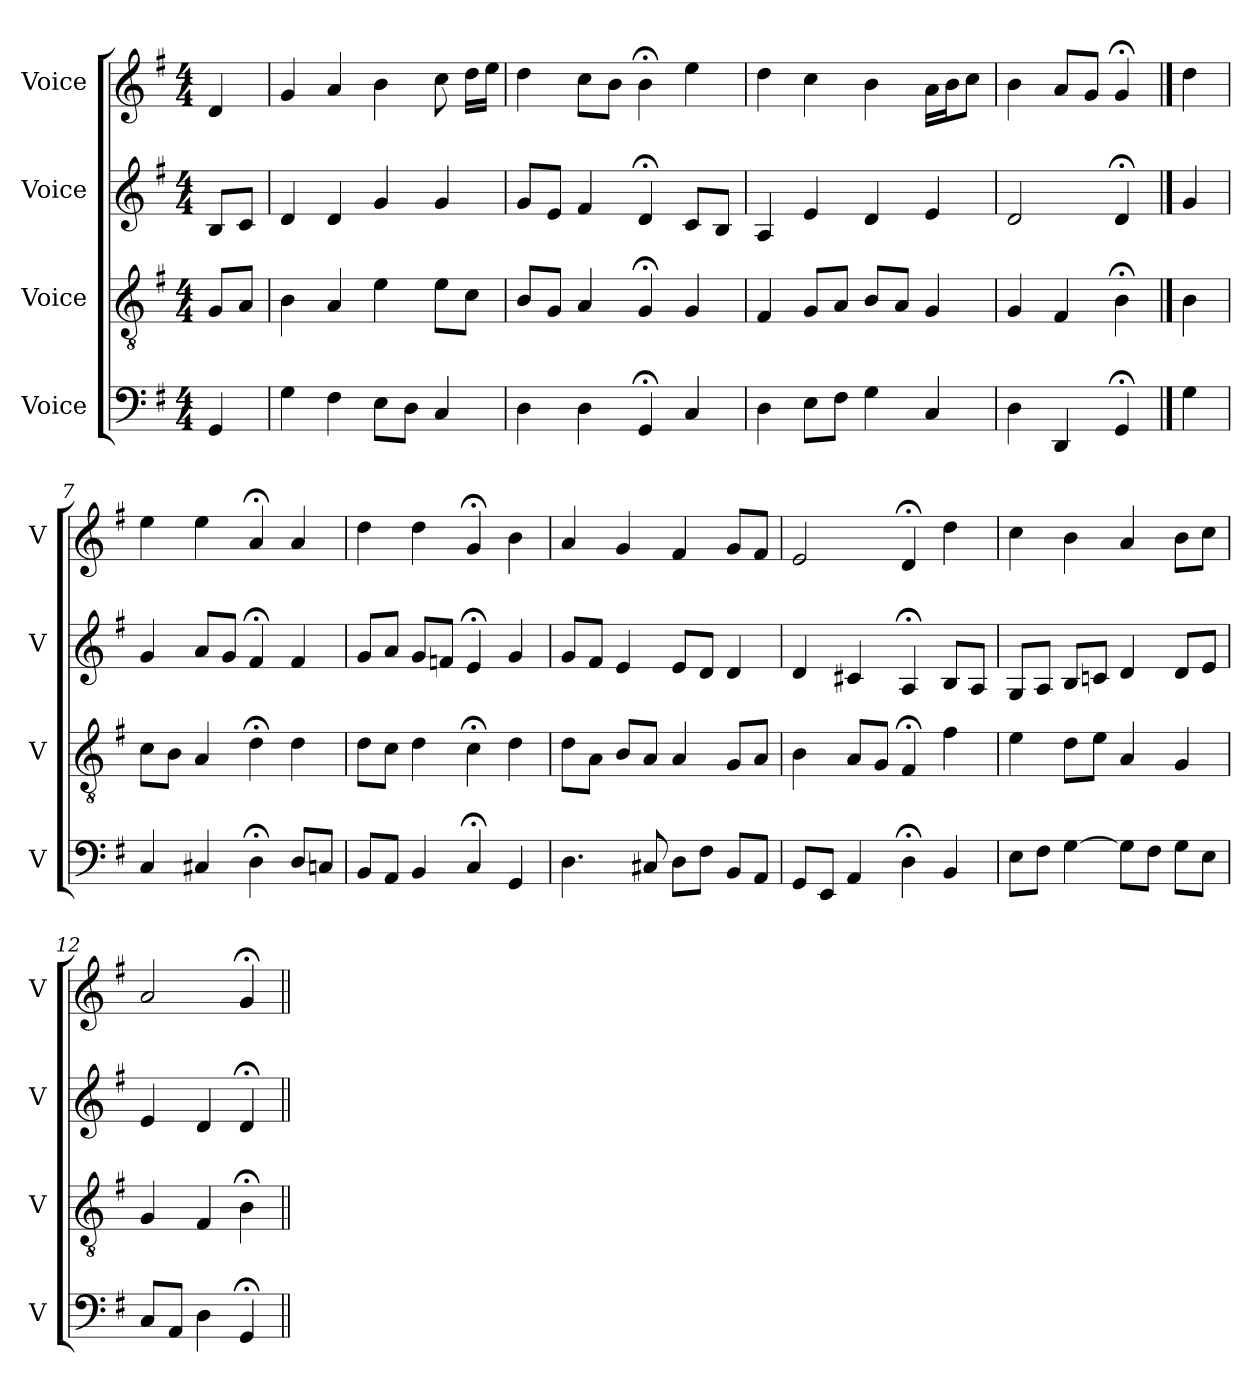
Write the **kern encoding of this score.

**kern	**kern	**kern	**kern
*part4	*part3	*part2	*part1
*staff4	*staff3	*staff2	*staff1
*I"Voice	*I"Voice	*I"Voice	*I"Voice
*I'V	*I'V	*I'V	*I'V
*clefF4	*clefGv2	*clefG2	*clefG2
*k[f#]	*k[f#]	*k[f#]	*k[f#]
*M4/4	*M4/4	*M4/4	*M4/4
*MM100	*MM100	*MM100	*MM100
=1	=1	=1	=1
4GG/	8G/L	8B/L	4d/
.	8A/J	8c/J	.
=2	=2	=2	=2
4G\	4B\	4d/	4g/
4F#\	4A/	4d/	4a/
8E\L	4e\	4g/	4b\
8D\J	.	.	.
4C/	8e\L	4g/	8cc\
.	8c\J	.	16dd\LL
.	.	.	16ee\JJ
=3	=3	=3	=3
4D\	8B/L	8g/L	4dd\
.	8G/J	8e/J	.
4D\	4A/	4f#/	8cc\L
.	.	.	8b\J
4GG;/	4G;/	4d;/	4b;\
4C/	4G/	8c/L	4ee\
.	.	8B/J	.
=4	=4	=4	=4
4D\	4F#/	4A/	4dd\
8E\L	8G/L	4e/	4cc\
8F#\J	8A/J	.	.
4G\	8B/L	4d/	4b\
.	8A/J	.	.
4C/	4G/	4e/	16a\LL
.	.	.	16b\J
.	.	.	8cc\J
=5	=5	=5	=5
4D\	4G/	2d/	4b\
4DD/	4F#/	.	8a/L
.	.	.	8g/J
4GG;/	4B;\	4d;/	4g;/
==6	==6	==6	==6
4G\	4B\	4g/	4dd\
=7	=7	=7	=7
4C/	8c\L	4g/	4ee\
.	8B\J	.	.
4C#X/	4A/	8a/L	4ee\
.	.	8g/J	.
4D;\	4d;\	4f#;/	4a;/
8D/L	4d\	4f#/	4a/
8Cn/J	.	.	.
!!LO:LB:g=z
=8	=8	=8	=8
8BB/L	8d\L	8g/L	4dd\
8AA/J	8c\J	8a/J	.
4BB/	4d\	8g/L	4dd\
.	.	8fn/J	.
4C;/	4c;\	4e;/	4g;/
4GG/	4d\	4g/	4b\
=9	=9	=9	=9
4.D\	8d\L	8g/L	4a/
.	8A\J	8f#/J	.
.	8B/L	4e/	4g/
8C#X/	8A/J	.	.
8D\L	4A/	8e/L	4f#/
8F#\J	.	8d/J	.
8BB/L	8G/L	4d/	8g/L
8AA/J	8A/J	.	8f#/J
=10	=10	=10	=10
8GG/L	4B\	4d/	2e/
8EE/J	.	.	.
4AA/	8A/L	4c#X/	.
.	8G/J	.	.
4D;\	4F#;/	4A;/	4d;/
4BB/	4f#\	8B/L	4dd\
.	.	8A/J	.
=11	=11	=11	=11
8E\L	4e\	8G/L	4cc\
8F#\J	.	8A/J	.
[4G\	8d\L	8B/L	4b\
.	8e\J	8cn/J	.
8G\L]	4A/	4d/	4a/
8F#\J	.	.	.
8G\L	4G/	8d/L	8b\L
8E\J	.	8e/J	8cc\J
=12	=12	=12	=12
8C/L	4G/	4e/	2a/
8AA/J	.	.	.
4D\	4F#/	4d/	.
4GG;/	4B;\	4d;/	4g;/
=||	=||	=||	=||
*-	*-	*-	*-
